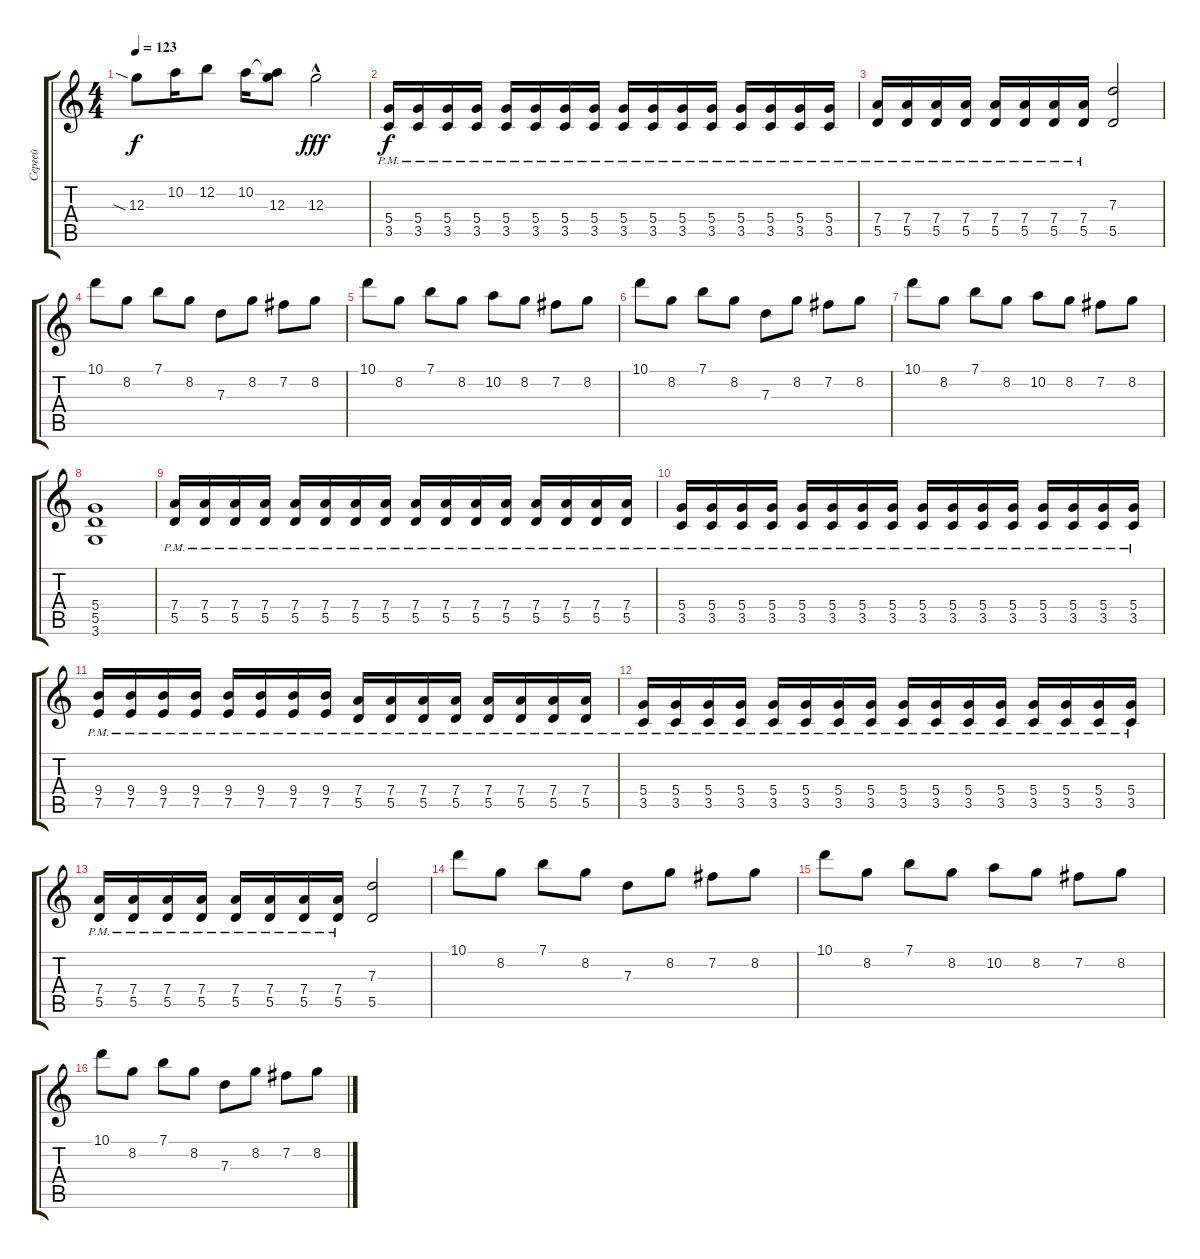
\track ("Сергей" "Сергей") {instrument distortionguitar}
\staff {score tabs}
\tuning (E4 B3 G3 D3 A2 E2) {hide}
\ts (4 4)
\tempo 123
\clef g2
\ks c
12.3{sia}.8{dy f} 10.2.16 12.2.8 10.2.16 (10.2{t} 12.3).8 12.3{hac}.2{dy fff} |
(5.4{pm} 3.5).16{dy f} (5.4{pm} 3.5).16 (5.4{pm} 3.5).16 (5.4{pm} 3.5).16 (5.4{pm} 3.5).16 (5.4{pm} 3.5).16 (5.4{pm} 3.5).16 (5.4{pm} 3.5).16 (5.4{pm} 3.5).16 (5.4{pm} 3.5).16 (5.4{pm} 3.5).16 (5.4{pm} 3.5).16 (5.4{pm} 3.5).16 (5.4{pm} 3.5).16 (5.4{pm} 3.5).16 (5.4{pm} 3.5).16 |
(7.4{pm} 5.5{pm}).16 (7.4{pm} 5.5{pm}).16 (7.4{pm} 5.5{pm}).16 (7.4{pm} 5.5{pm}).16 (7.4{pm} 5.5{pm}).16 (7.4{pm} 5.5{pm}).16 (7.4{pm} 5.5{pm}).16 (7.4{pm} 5.5{pm}).16 (7.3 5.5).2 |
10.1.8 8.2.8 7.1.8 8.2.8 7.3.8 8.2.8 7.2.8 8.2.8 |
10.1.8 8.2.8 7.1.8 8.2.8 10.2.8 8.2.8 7.2.8 8.2.8 |
10.1.8 8.2.8 7.1.8 8.2.8 7.3.8 8.2.8 7.2.8 8.2.8 |
10.1.8 8.2.8 7.1.8 8.2.8 10.2.8 8.2.8 7.2.8 8.2.8 |
(5.4 5.5 3.6).1 |
(7.4{pm} 5.5).16 (7.4{pm} 5.5).16 (7.4{pm} 5.5).16 (7.4{pm} 5.5).16 (7.4{pm} 5.5).16 (7.4{pm} 5.5).16 (7.4{pm} 5.5).16 (7.4{pm} 5.5).16 (7.4{pm} 5.5).16 (7.4{pm} 5.5).16 (7.4{pm} 5.5).16 (7.4{pm} 5.5).16 (7.4{pm} 5.5).16 (7.4{pm} 5.5).16 (7.4{pm} 5.5).16 (7.4{pm} 5.5).16 |
(5.4{pm} 3.5).16 (5.4{pm} 3.5).16 (5.4{pm} 3.5).16 (5.4{pm} 3.5).16 (5.4{pm} 3.5).16 (5.4{pm} 3.5).16 (5.4{pm} 3.5).16 (5.4{pm} 3.5).16 (5.4{pm} 3.5).16 (5.4{pm} 3.5).16 (5.4{pm} 3.5).16 (5.4{pm} 3.5).16 (5.4{pm} 3.5).16 (5.4{pm} 3.5).16 (5.4{pm} 3.5).16 (5.4{pm} 3.5).16 |
(9.4{pm} 7.5).16 (9.4{pm} 7.5).16 (9.4{pm} 7.5).16 (9.4{pm} 7.5).16 (9.4{pm} 7.5).16 (9.4{pm} 7.5).16 (9.4{pm} 7.5).16 (9.4{pm} 7.5).16 (7.4{pm} 5.5{pm}).16 (7.4{pm} 5.5{pm}).16 (7.4{pm} 5.5{pm}).16 (7.4{pm} 5.5{pm}).16 (7.4{pm} 5.5{pm}).16 (7.4{pm} 5.5{pm}).16 (7.4{pm} 5.5{pm}).16 (7.4{pm} 5.5{pm}).16 |
(5.4{pm} 3.5).16 (5.4{pm} 3.5).16 (5.4{pm} 3.5).16 (5.4{pm} 3.5).16 (5.4{pm} 3.5).16 (5.4{pm} 3.5).16 (5.4{pm} 3.5).16 (5.4{pm} 3.5).16 (5.4{pm} 3.5).16 (5.4{pm} 3.5).16 (5.4{pm} 3.5).16 (5.4{pm} 3.5).16 (5.4{pm} 3.5).16 (5.4{pm} 3.5).16 (5.4{pm} 3.5).16 (5.4{pm} 3.5).16 |
(7.4{pm} 5.5{pm}).16 (7.4{pm} 5.5{pm}).16 (7.4{pm} 5.5{pm}).16 (7.4{pm} 5.5{pm}).16 (7.4{pm} 5.5{pm}).16 (7.4{pm} 5.5{pm}).16 (7.4{pm} 5.5{pm}).16 (7.4{pm} 5.5{pm}).16 (7.3 5.5).2 |
10.1.8 8.2.8 7.1.8 8.2.8 7.3.8 8.2.8 7.2.8 8.2.8 |
10.1.8 8.2.8 7.1.8 8.2.8 10.2.8 8.2.8 7.2.8 8.2.8 |
10.1.8 8.2.8 7.1.8 8.2.8 7.3.8 8.2.8 7.2.8 8.2.8
